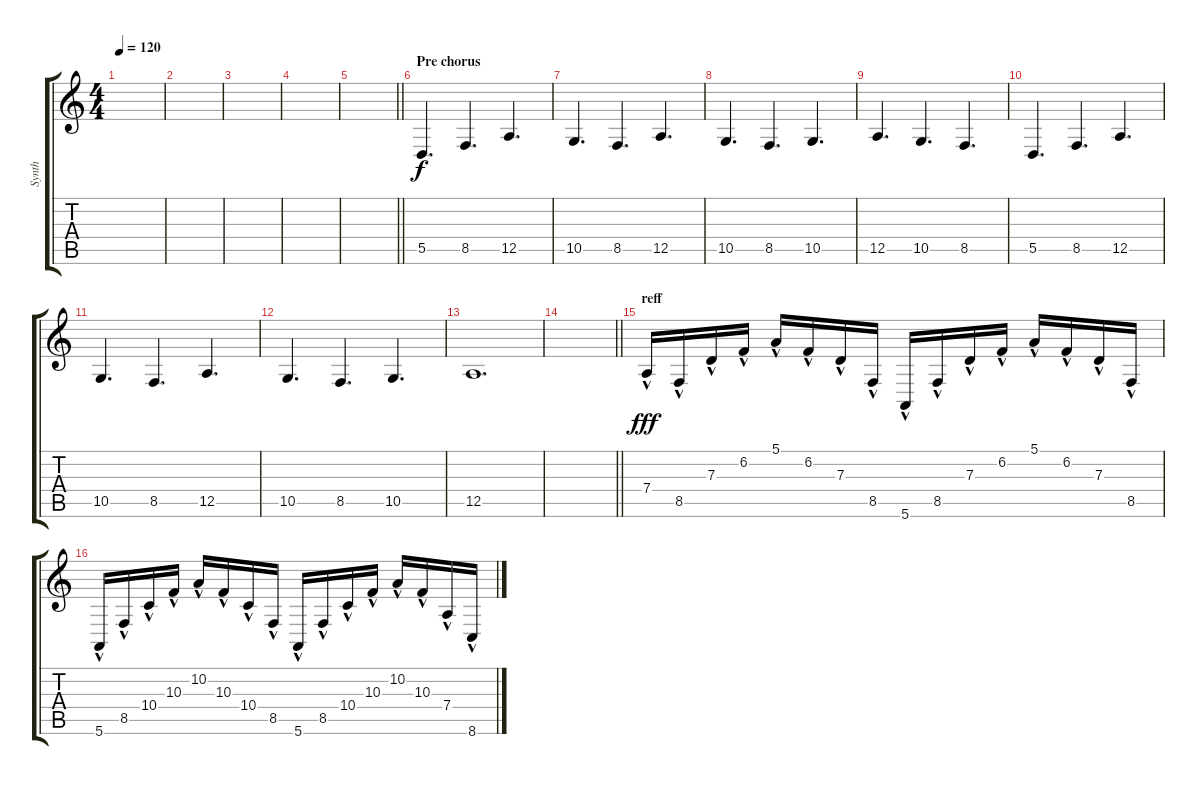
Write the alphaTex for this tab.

\track ("Synth" "Synth") {instrument lead2sawtooth}
\staff {score tabs}
\tuning (E4 B3 G3 D3 A2 E2) {hide}
\ts (4 4)
\tempo 120
\clef g2
\ks c
|
|
|
|
\barLineRight lightlight
|
\section ("" "Pre chorus")
5.5.4{d} 8.5.4{d} 12.5.4{d} |
10.5.4{d} 8.5.4{d} 12.5.4{d} |
10.5.4{d} 8.5.4{d} 10.5.4{d} |
12.5.4{d} 10.5.4{d} 8.5.4{d} |
5.5.4{d} 8.5.4{d} 12.5.4{d} |
10.5.4{d} 8.5.4{d} 12.5.4{d} |
10.5.4{d} 8.5.4{d} 10.5.4{d} |
12.5.1{d} |
\barLineRight lightlight
|
\section ("" "reff")
7.4{hac}.16{dy fff} 8.5{hac}.16 7.3{hac}.16 6.2{hac}.16 5.1{hac}.16 6.2{hac}.16 7.3{hac}.16 8.5{hac}.16 5.6{hac}.16 8.5{hac}.16 7.3{hac}.16 6.2{hac}.16 5.1{hac}.16 6.2{hac}.16 7.3{hac}.16 8.5{hac}.16 |
5.6{hac}.16 8.5{hac}.16 10.4{hac}.16 10.3{hac}.16 10.2{hac}.16 10.3{hac}.16 10.4{hac}.16 8.5{hac}.16 5.6{hac}.16 8.5{hac}.16 10.4{hac}.16 10.3{hac}.16 10.2{hac}.16 10.3{hac}.16 7.4{hac}.16 8.6{hac}.16
